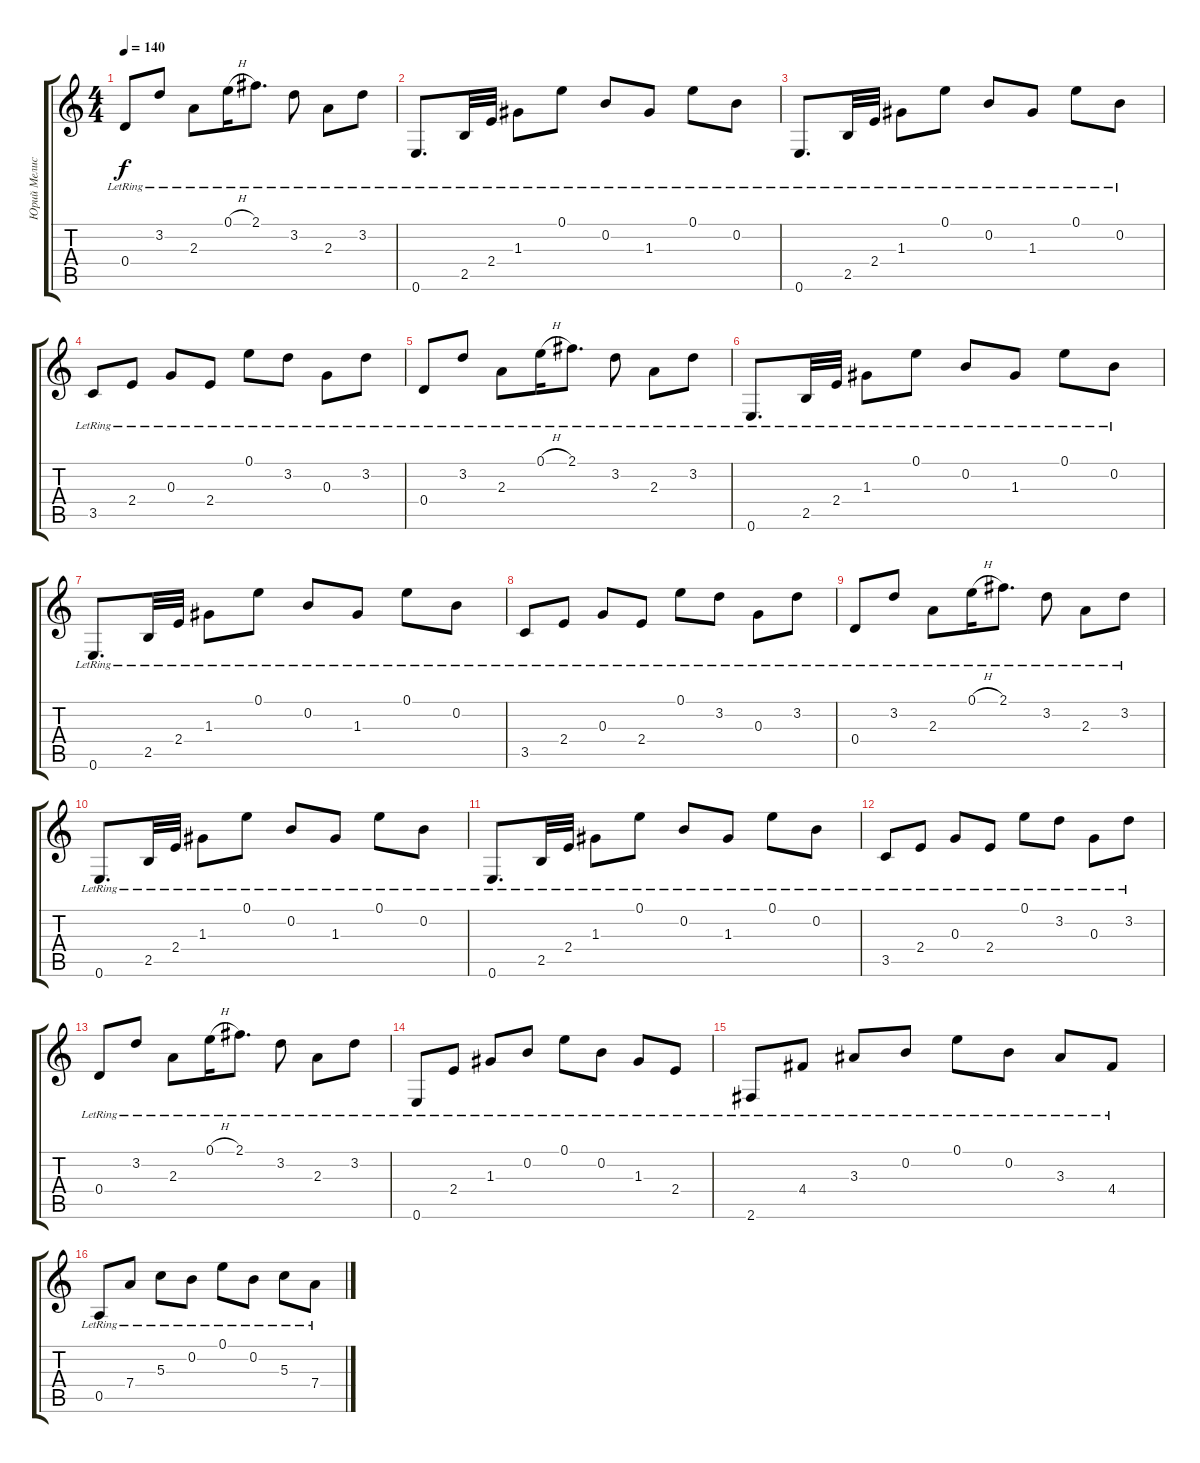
\track ("Юрий Мелисов" "Юрий Мелис") {instrument acousticguitarnylon}
\staff {score tabs}
\tuning (E4 B3 G3 D3 A2 E2) {hide}
\ts (4 4)
\tempo 140
\clef g2
\ks c
0.4{lr}.8{dy f} 3.2{lr}.8 2.3{lr}.8 0.1{h lr}.16 2.1{lr}.8{d} 3.2{lr}.8 2.3{lr}.8 3.2{lr}.8 |
0.6{lr}.8{d} 2.5{lr}.32 2.4{lr}.32 1.3{lr}.8 0.1{lr}.8 0.2{lr}.8 1.3{lr}.8 0.1{lr}.8 0.2{lr}.8 |
0.6{lr}.8{d} 2.5{lr}.32 2.4{lr}.32 1.3{lr}.8 0.1{lr}.8 0.2{lr}.8 1.3{lr}.8 0.1{lr}.8 0.2{lr}.8 |
3.5{lr}.8 2.4{lr}.8 0.3{lr}.8 2.4{lr}.8 0.1{lr}.8 3.2{lr}.8 0.3{lr}.8 3.2{lr}.8 |
0.4{lr}.8 3.2{lr}.8 2.3{lr}.8 0.1{h lr}.16 2.1{lr}.8{d} 3.2{lr}.8 2.3{lr}.8 3.2{lr}.8 |
0.6{lr}.8{d} 2.5{lr}.32 2.4{lr}.32 1.3{lr}.8 0.1{lr}.8 0.2{lr}.8 1.3{lr}.8 0.1{lr}.8 0.2{lr}.8 |
0.6{lr}.8{d} 2.5{lr}.32 2.4{lr}.32 1.3{lr}.8 0.1{lr}.8 0.2{lr}.8 1.3{lr}.8 0.1{lr}.8 0.2{lr}.8 |
3.5{lr}.8 2.4{lr}.8 0.3{lr}.8 2.4{lr}.8 0.1{lr}.8 3.2{lr}.8 0.3{lr}.8 3.2{lr}.8 |
0.4{lr}.8 3.2{lr}.8 2.3{lr}.8 0.1{h lr}.16 2.1{lr}.8{d} 3.2{lr}.8 2.3{lr}.8 3.2{lr}.8 |
0.6{lr}.8{d} 2.5{lr}.32 2.4{lr}.32 1.3{lr}.8 0.1{lr}.8 0.2{lr}.8 1.3{lr}.8 0.1{lr}.8 0.2{lr}.8 |
0.6{lr}.8{d} 2.5{lr}.32 2.4{lr}.32 1.3{lr}.8 0.1{lr}.8 0.2{lr}.8 1.3{lr}.8 0.1{lr}.8 0.2{lr}.8 |
3.5{lr}.8 2.4{lr}.8 0.3{lr}.8 2.4{lr}.8 0.1{lr}.8 3.2{lr}.8 0.3{lr}.8 3.2{lr}.8 |
0.4{lr}.8 3.2{lr}.8 2.3{lr}.8 0.1{h lr}.16 2.1{lr}.8{d} 3.2{lr}.8 2.3{lr}.8 3.2{lr}.8 |
0.6{lr}.8 2.4{lr}.8 1.3{lr}.8 0.2{lr}.8 0.1{lr}.8 0.2{lr}.8 1.3{lr}.8 2.4{lr}.8 |
2.6{lr}.8 4.4{lr}.8 3.3{lr}.8 0.2{lr}.8 0.1{lr}.8 0.2{lr}.8 3.3{lr}.8 4.4{lr}.8 |
0.5{lr}.8 7.4{lr}.8 5.3{lr}.8 0.2{lr}.8 0.1{lr}.8 0.2{lr}.8 5.3{lr}.8 7.4{lr}.8
